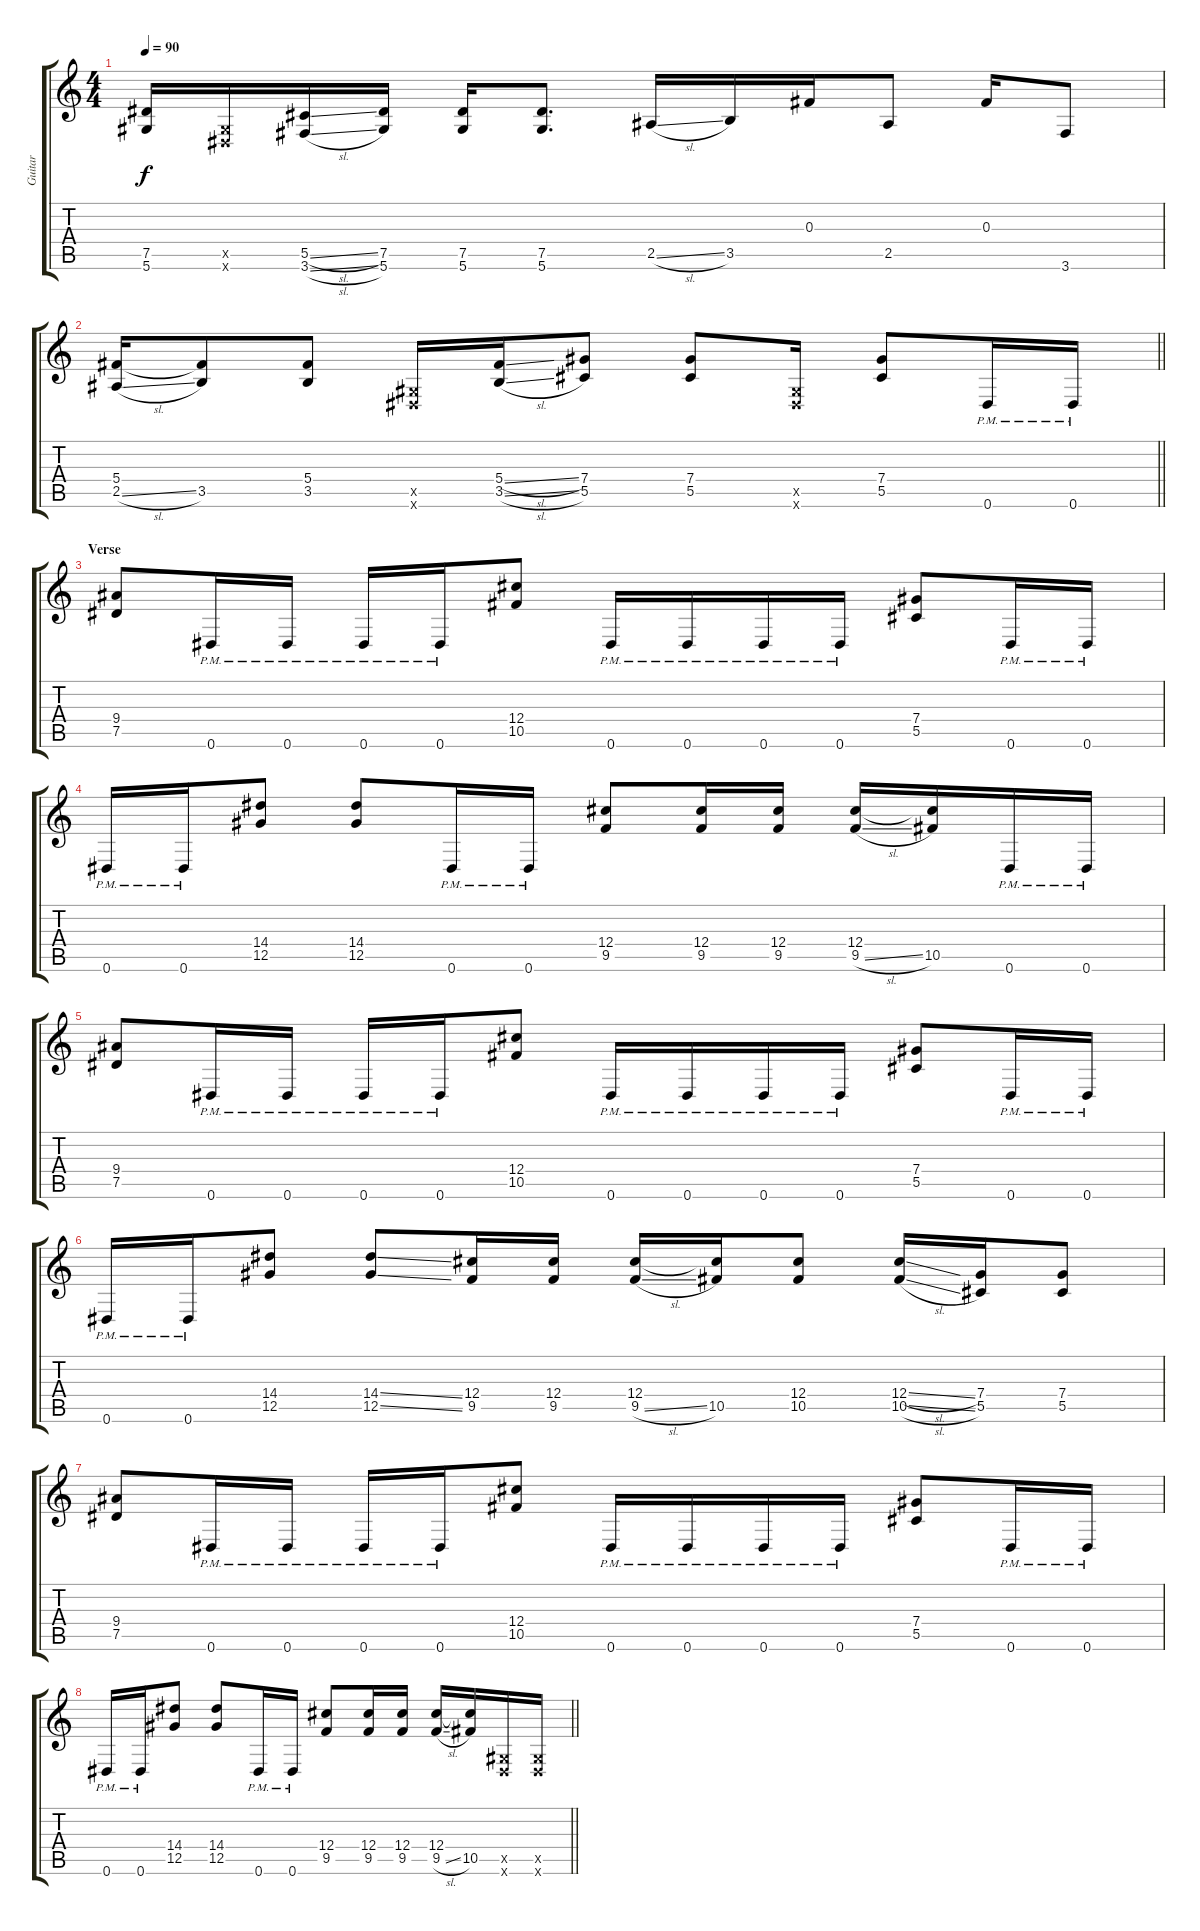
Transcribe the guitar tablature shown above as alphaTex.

\track ("Guitar" "Guitar") {instrument distortionguitar}
\staff {score tabs}
\tuning (Eb4 Bb3 Gb3 Db3 Ab2 Eb2) {hide}
\ts (4 4)
\tempo 90
\clef g2
\ks c
(7.5{t} 5.6{t}).16{dy f} (0.5{x} 0.6{x}).16 (5.5{sl} 3.6{sl}).16 (7.5 5.6).16 (7.5 5.6).16 (7.5 5.6).8{d} 2.5{sl}.16 3.5.16 0.3.16 2.5.8 0.3.16 3.6.8 |
\barLineRight lightlight
(5.4 2.5{sl}).16 (5.4{t} 3.5).8 (5.4 3.5).8 (0.5{x} 0.6{x}).16 (5.4{sl} 3.5{sl}).16 (7.4 5.5).8 (7.4 5.5).8 (0.5{x} 0.6{x}).16 (7.4 5.5).8 0.6{pm}.16 0.6{pm}.16 |
\section ("" "Verse")
(9.4 7.5).8 0.6{pm}.16 0.6{pm}.16 0.6{pm}.16 0.6{pm}.16 (12.4 10.5).8 0.6{pm}.16 0.6{pm}.16 0.6{pm}.16 0.6{pm}.16 (7.4 5.5).8 0.6{pm}.16 0.6{pm}.16 |
0.6{pm}.16 0.6{pm}.16 (14.4 12.5).8 (14.4 12.5).8 0.6{pm}.16 0.6{pm}.16 (12.4 9.5).8 (12.4 9.5).16 (12.4 9.5).16 (12.4 9.5{sl}).16 (12.4{t} 10.5).16 0.6{pm}.16 0.6{pm}.16 |
(9.4 7.5).8 0.6{pm}.16 0.6{pm}.16 0.6{pm}.16 0.6{pm}.16 (12.4 10.5).8 0.6{pm}.16 0.6{pm}.16 0.6{pm}.16 0.6{pm}.16 (7.4 5.5).8 0.6{pm}.16 0.6{pm}.16 |
0.6{pm}.16 0.6{pm}.16 (14.4 12.5).8 (14.4{ss} 12.5{ss}).8 (12.4 9.5).16 (12.4 9.5).16 (12.4 9.5{sl}).16 (12.4{t} 10.5).16 (12.4 10.5).8 (12.4{sl} 10.5{sl}).16 (7.4 5.5).16 (7.4 5.5).8 |
(9.4 7.5).8 0.6{pm}.16 0.6{pm}.16 0.6{pm}.16 0.6{pm}.16 (12.4 10.5).8 0.6{pm}.16 0.6{pm}.16 0.6{pm}.16 0.6{pm}.16 (7.4 5.5).8 0.6{pm}.16 0.6{pm}.16 |
\barLineRight lightlight
0.6{pm}.16 0.6{pm}.16 (14.4 12.5).8 (14.4 12.5).8 0.6{pm}.16 0.6{pm}.16 (12.4 9.5).8 (12.4 9.5).16 (12.4 9.5).16 (12.4 9.5{sl}).16 (12.4{t} 10.5).16 (0.5{x} 0.6{x}).16 (0.5{x} 0.6{x}).16
